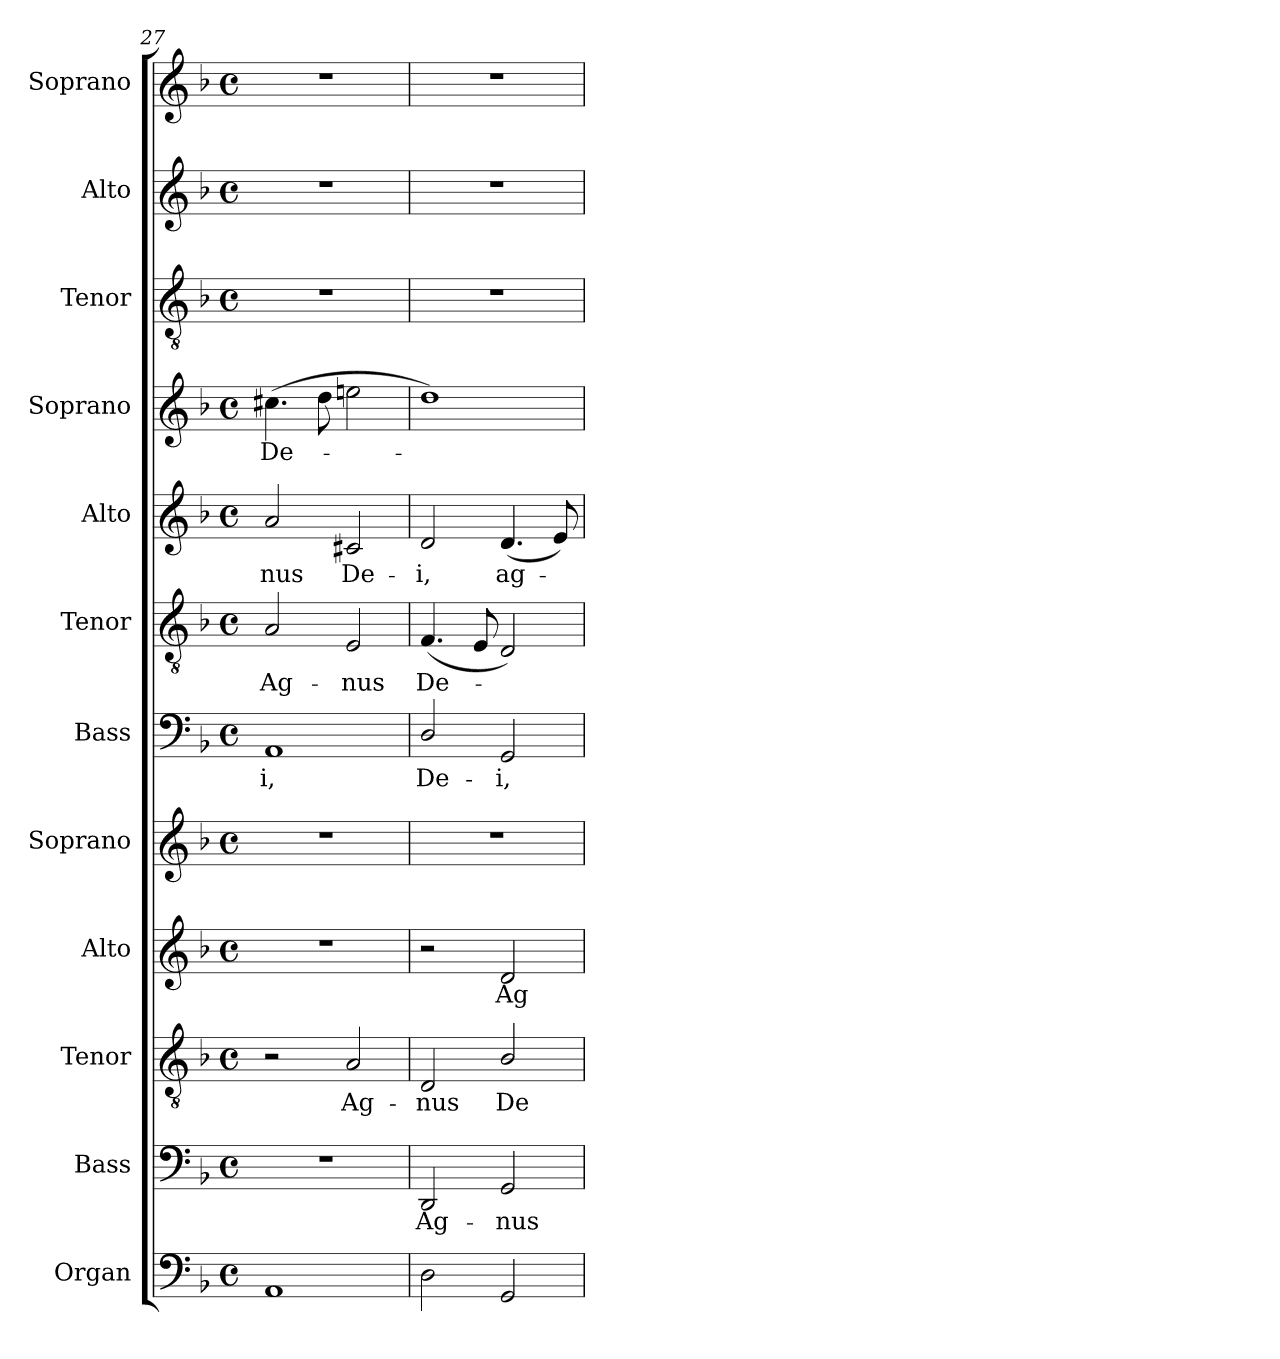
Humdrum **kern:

**kern	**kern	**text	**kern	**text	**kern	**text	**kern	**kern	**text	**kern	**text	**kern	**text	**kern	**text	**kern	**kern	**kern
*part12	*part11	*part11	*part10	*part10	*part9	*part9	*part8	*part7	*part7	*part6	*part6	*part5	*part5	*part4	*part4	*part3	*part2	*part1
*staff12	*staff11	*staff11	*staff10	*staff10	*staff9	*staff9	*staff8	*staff7	*staff7	*staff6	*staff6	*staff5	*staff5	*staff4	*staff4	*staff3	*staff2	*staff1
*I"Organ	*I"Bass	*	*I"Tenor	*	*I"Alto	*	*I"Soprano	*I"Bass	*	*I"Tenor	*	*I"Alto	*	*I"Soprano	*	*I"Tenor	*I"Alto	*I"Soprano
*I'Org.	*I'B.	*	*I'T.	*	*I'A.	*	*I'S.	*I'B.	*	*I'T.	*	*I'A.	*	*I'S.	*	*I'T.	*I'A.	*I'S.
!!LO:PB:g=z
*clefF4	*clefF4	*	*clefGv2	*	*clefG2	*	*clefG2	*clefF4	*	*clefGv2	*	*clefG2	*	*clefG2	*	*clefGv2	*clefG2	*clefG2
*	*	*	*ITrd7c12	*	*	*	*	*	*	*ITrd7c12	*	*	*	*	*	*ITrd7c12	*	*
*k[b-]	*k[b-]	*	*k[b-]	*	*k[b-]	*	*k[b-]	*k[b-]	*	*k[b-]	*	*k[b-]	*	*k[b-]	*	*k[b-]	*k[b-]	*k[b-]
*F:	*F:	*	*F:	*	*F:	*	*F:	*F:	*	*F:	*	*F:	*	*F:	*	*F:	*F:	*F:
*M4/4	*M4/4	*	*M4/4	*	*M4/4	*	*M4/4	*M4/4	*	*M4/4	*	*M4/4	*	*M4/4	*	*M4/4	*M4/4	*M4/4
*met(c)	*met(c)	*	*met(c)	*	*met(c)	*	*met(c)	*met(c)	*	*met(c)	*	*met(c)	*	*met(c)	*	*met(c)	*met(c)	*met(c)
=27	=27	=27	=27	=27	=27	=27	=27	=27	=27	=27	=27	=27	=27	=27	=27	=27	=27	=27
!	!	!	!	!	!	!	!	!	!LO:LY:b:color=#000000	!	!	!	!	!	!	!	!	!
!	!	!	!	!	!	!	!	!	!	!	!LO:LY:b:color=#000000	!	!	!	!	!	!	!
!	!	!	!	!	!	!	!	!	!	!	!	!	!LO:LY:b:color=#000000	!	!	!	!	!
!	!	!	!	!	!	!	!	!	!	!	!	!	!	!	!LO:LY:b:color=#000000	!	!	!
1AAi	1r	.	2r	.	1r	.	1r	1AAi	-i,	2AAi/	Ag-	2ai/	-nus	(4.cc#Xi\	De-	1r	1r	1r
.	.	.	.	.	.	.	.	.	.	.	.	.	.	8ddi\	.	.	.	.
!	!	!	!	!LO:LY:b:color=#000000	!	!	!	!	!	!	!	!	!	!	!	!	!	!
!	!	!	!	!	!	!	!	!	!	!	!LO:LY:b:color=#000000	!	!	!	!	!	!	!
!	!	!	!	!	!	!	!	!	!	!	!	!	!LO:LY:b:color=#000000	!	!	!	!	!
.	.	.	2AAi/	Ag-	.	.	.	.	.	2EEi/	-nus	2c#Xi/	De-	2eeni\	.	.	.	.
=28	=28	=28	=28	=28	=28	=28	=28	=28	=28	=28	=28	=28	=28	=28	=28	=28	=28	=28
!	!	!LO:LY:b:color=#000000	!	!	!	!	!	!	!	!	!	!	!	!	!	!	!	!
!	!	!	!	!LO:LY:b:color=#000000	!	!	!	!	!	!	!	!	!	!	!	!	!	!
!	!	!	!	!	!	!	!	!	!LO:LY:b:color=#000000	!	!	!	!	!	!	!	!	!
!	!	!	!	!	!	!	!	!	!	!	!LO:LY:b:color=#000000	!	!	!	!	!	!	!
!	!	!	!	!	!	!	!	!	!	!	!	!	!LO:LY:b:color=#000000	!	!	!	!	!
2Di\	2DDi/	Ag-	2DDi/	-nus	2r	.	1r	2Di/	De-	(4.FFi/	De-	2di/	-i,	1ddi)	.	1r	1r	1r
.	.	.	.	.	.	.	.	.	.	8EEi/	.	.	.	.	.	.	.	.
!	!	!LO:LY:b:color=#000000	!	!	!	!	!	!	!	!	!	!	!	!	!	!	!	!
!	!	!	!	!LO:LY:b:color=#000000	!	!	!	!	!	!	!	!	!	!	!	!	!	!
!	!	!	!	!	!	!LO:LY:b:color=#000000	!	!	!	!	!	!	!	!	!	!	!	!
!	!	!	!	!	!	!	!	!	!LO:LY:b:color=#000000	!	!	!	!	!	!	!	!	!
!	!	!	!	!	!	!	!	!	!	!	!	!	!LO:LY:b:color=#000000	!	!	!	!	!
2GGi/	2GGi/	-nus	2BB-i/	De-	2di/	Ag-	.	2GGi/	-i,	2DDi/)	.	(4.di/	ag-	.	.	.	.	.
.	.	.	.	.	.	.	.	.	.	.	.	8ei/)	.	.	.	.	.	.
=	=	=	=	=	=	=	=	=	=	=	=	=	=	=	=	=	=	=
*-	*-	*-	*-	*-	*-	*-	*-	*-	*-	*-	*-	*-	*-	*-	*-	*-	*-	*-
